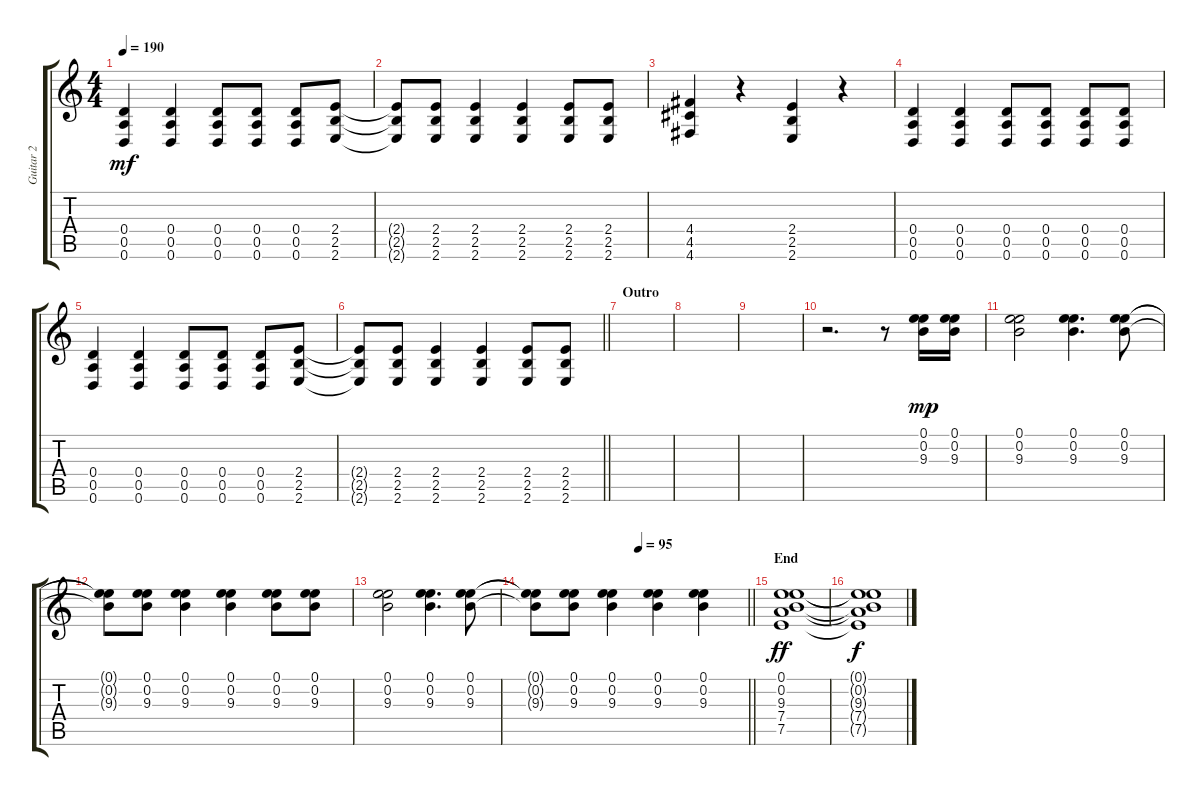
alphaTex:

\track ("Guitar 2" "Guitar 2") {instrument distortionguitar}
\staff {score tabs}
\tuning (E4 B3 G3 D3 A2 D2) {hide}
\ts (4 4)
\tempo 190
\clef g2
\ks c
(0.4 0.5 0.6).4{dy mf} (0.4 0.5 0.6).4 (0.4 0.5 0.6).8 (0.4 0.5 0.6).8 (0.4 0.5 0.6).8 (2.4 2.5 2.6).8 |
(2.4{t} 2.5{t} 2.6{t}).8 (2.4 2.5 2.6).8 (2.4 2.5 2.6).4 (2.4 2.5 2.6).4 (2.4 2.5 2.6).8 (2.4 2.5 2.6).8 |
(4.4 4.5 4.6).4 r.4 (2.4 2.5 2.6).4 r.4 |
(0.4 0.5 0.6).4 (0.4 0.5 0.6).4 (0.4 0.5 0.6).8 (0.4 0.5 0.6).8 (0.4 0.5 0.6).8 (0.4 0.5 0.6).8 |
(0.4 0.5 0.6).4 (0.4 0.5 0.6).4 (0.4 0.5 0.6).8 (0.4 0.5 0.6).8 (0.4 0.5 0.6).8 (2.4 2.5 2.6).8 |
\barLineRight lightlight
(2.4{t} 2.5{t} 2.6{t}).8 (2.4 2.5 2.6).8 (2.4 2.5 2.6).4 (2.4 2.5 2.6).4 (2.4 2.5 2.6).8 (2.4 2.5 2.6).8 |
\section ("" "Outro")
|
|
|
r.2{d} r.8 (0.1 0.2 9.3).16{dy mp} (0.1 0.2 9.3).16 |
(0.1 0.2 9.3).2 (0.1 0.2 9.3).4{d} (0.1 0.2 9.3).8 |
(0.1{t} 0.2{t} 9.3{t}).8 (0.1 0.2 9.3).8 (0.1 0.2 9.3).4 (0.1 0.2 9.3).4 (0.1 0.2 9.3).8 (0.1 0.2 9.3).8 |
(0.1 0.2 9.3).2 (0.1 0.2 9.3).4{d} (0.1 0.2 9.3).8 |
\tempo (95 0.5)
\barLineRight lightlight
(0.1{t} 0.2{t} 9.3{t}).8 (0.1 0.2 9.3).8 (0.1 0.2 9.3).4 (0.1 0.2 9.3).4 (0.1 0.2 9.3).4 |
\section ("" "End")
(0.1 0.2 9.3 7.4 7.5).1{dy ff} |
(0.1{t} 0.2{t} 9.3{t} 7.4{t} 7.5{t}).1{dy f}
